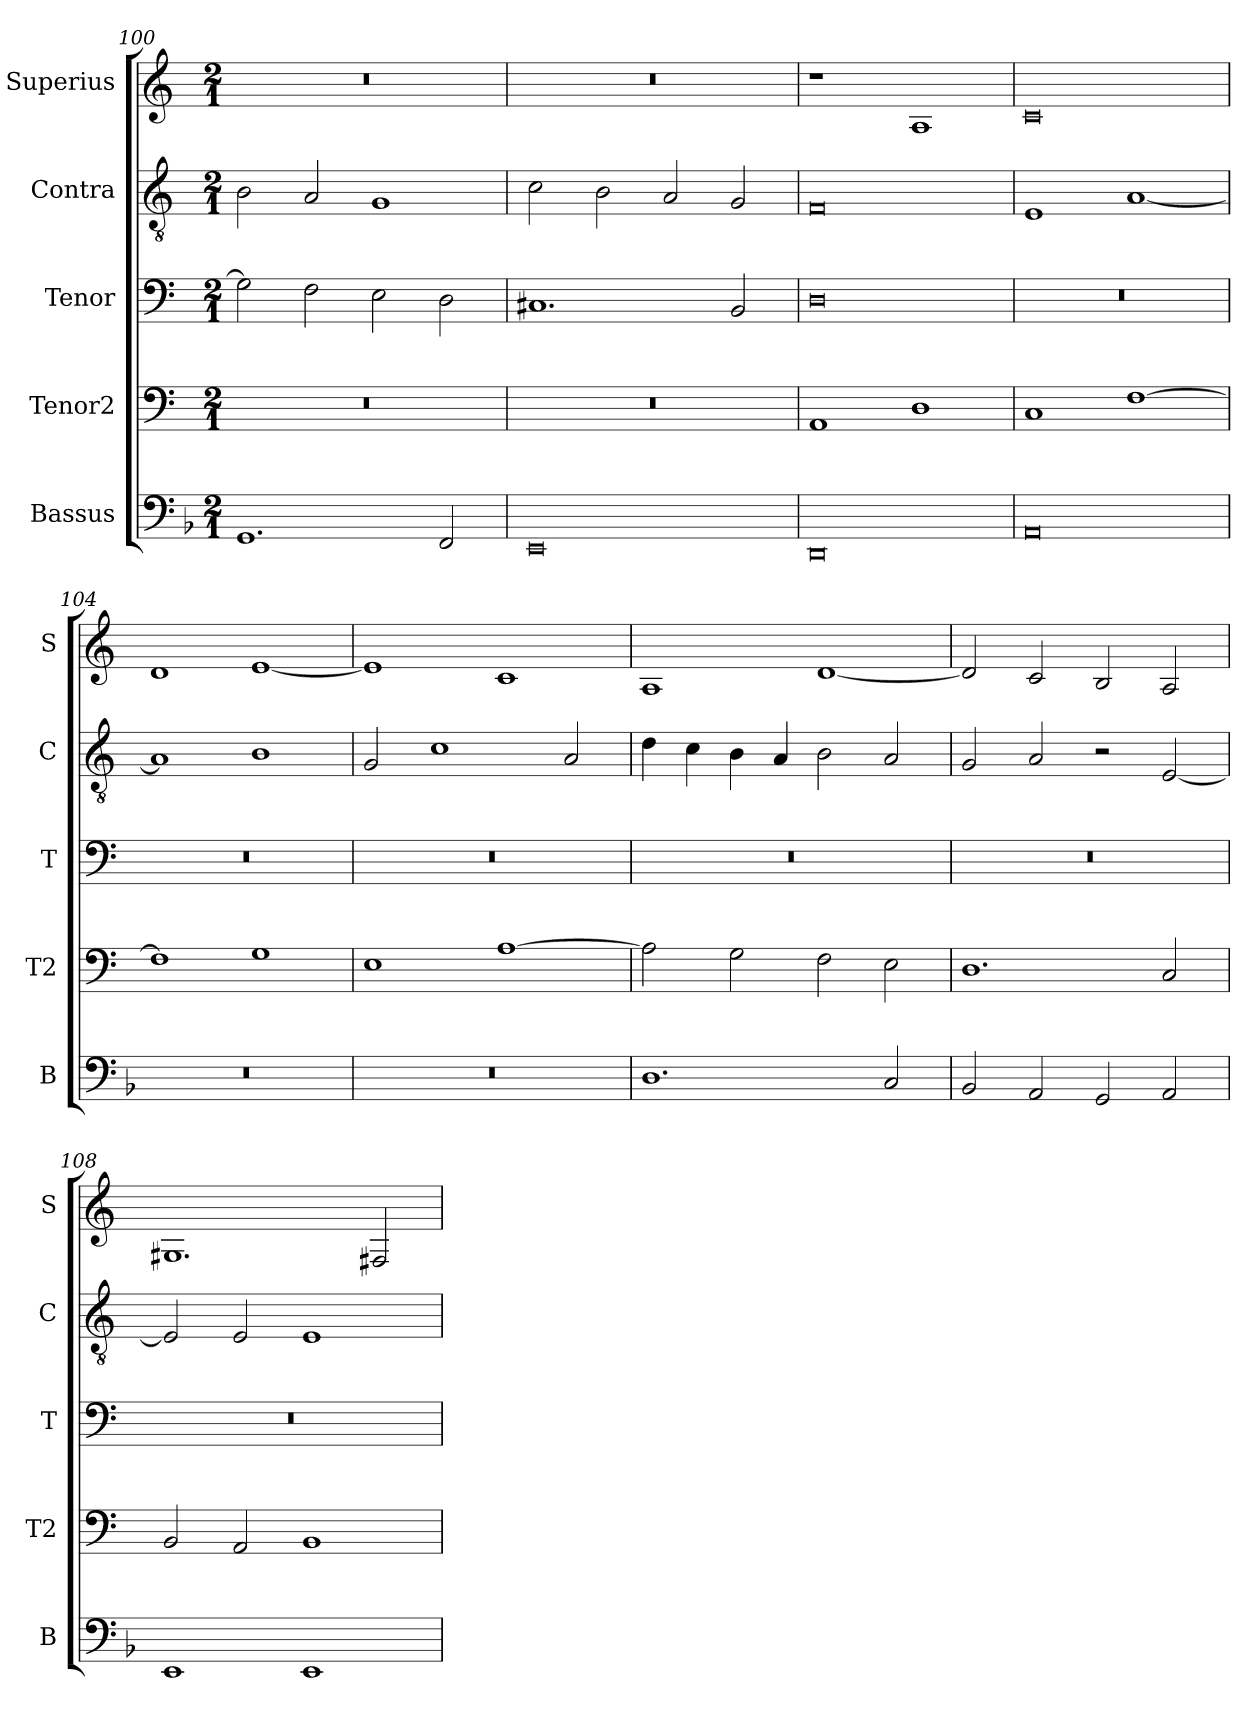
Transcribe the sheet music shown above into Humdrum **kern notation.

**kern	**kern	**kern	**kern	**kern
*part5	*part4	*part3	*part2	*part1
*staff5	*staff4	*staff3	*staff2	*staff1
*I"Bassus	*I"Tenor2	*I"Tenor	*I"Contra	*I"Superius
*I'B	*I'T2	*I'T	*I'C	*I'S
*clefF4	*clefF4	*clefF4	*clefGv2	*clefG2
*k[b-]	*k[]	*k[]	*k[]	*k[]
*M2/1	*M2/1	*M2/1	*M2/1	*M2/1
=100	=100	=100	=100	=100
1.GG	0r	2G\]	2B\	0r
.	.	2F\	2A/	.
.	.	2E\	1G	.
2FF/	.	2D\	.	.
=101	=101	=101	=101	=101
0EE	0r	1.C#X/	2c\	0r
.	.	.	2B\	.
.	.	.	2A/	.
.	.	2BB/	2G/	.
=102	=102	=102	=102	=102
0DD	1AA	0D\	0F	1r
.	1D	.	.	1A
=103	=103	=103	=103	=103
0AA	1C	0r	1E	0c
.	[1F	.	[1A	.
=104	=104	=104	=104	=104
0r	1F]	0r	1A]	1d
.	1G	.	1B	[1e
=105	=105	=105	=105	=105
0r	1E	0r	2G/	1e]
.	.	.	1c	.
.	[1A	.	.	1c
.	.	.	2A/	.
=106	=106	=106	=106	=106
1.D	2A\]	0r	4d\	1A
.	.	.	4c\	.
.	2G\	.	4B\	.
.	.	.	4A/	.
.	2F\	.	2B\	[1d
2C/	2E\	.	2A/	.
=107	=107	=107	=107	=107
2BB-/	1.D	0r	2G/	2d/]
2AA/	.	.	2A/	2c/
2GG/	.	.	2r	2B/
2AA/	2C/	.	[2E/	2A/
=108	=108	=108	=108	=108
1EE	2BB/	0r	2E/]	1.G#X
.	2AA/	.	2E/	.
1EE	1BB	.	1E	.
.	.	.	.	2F#X/
=	=	=	=	=
*-	*-	*-	*-	*-
